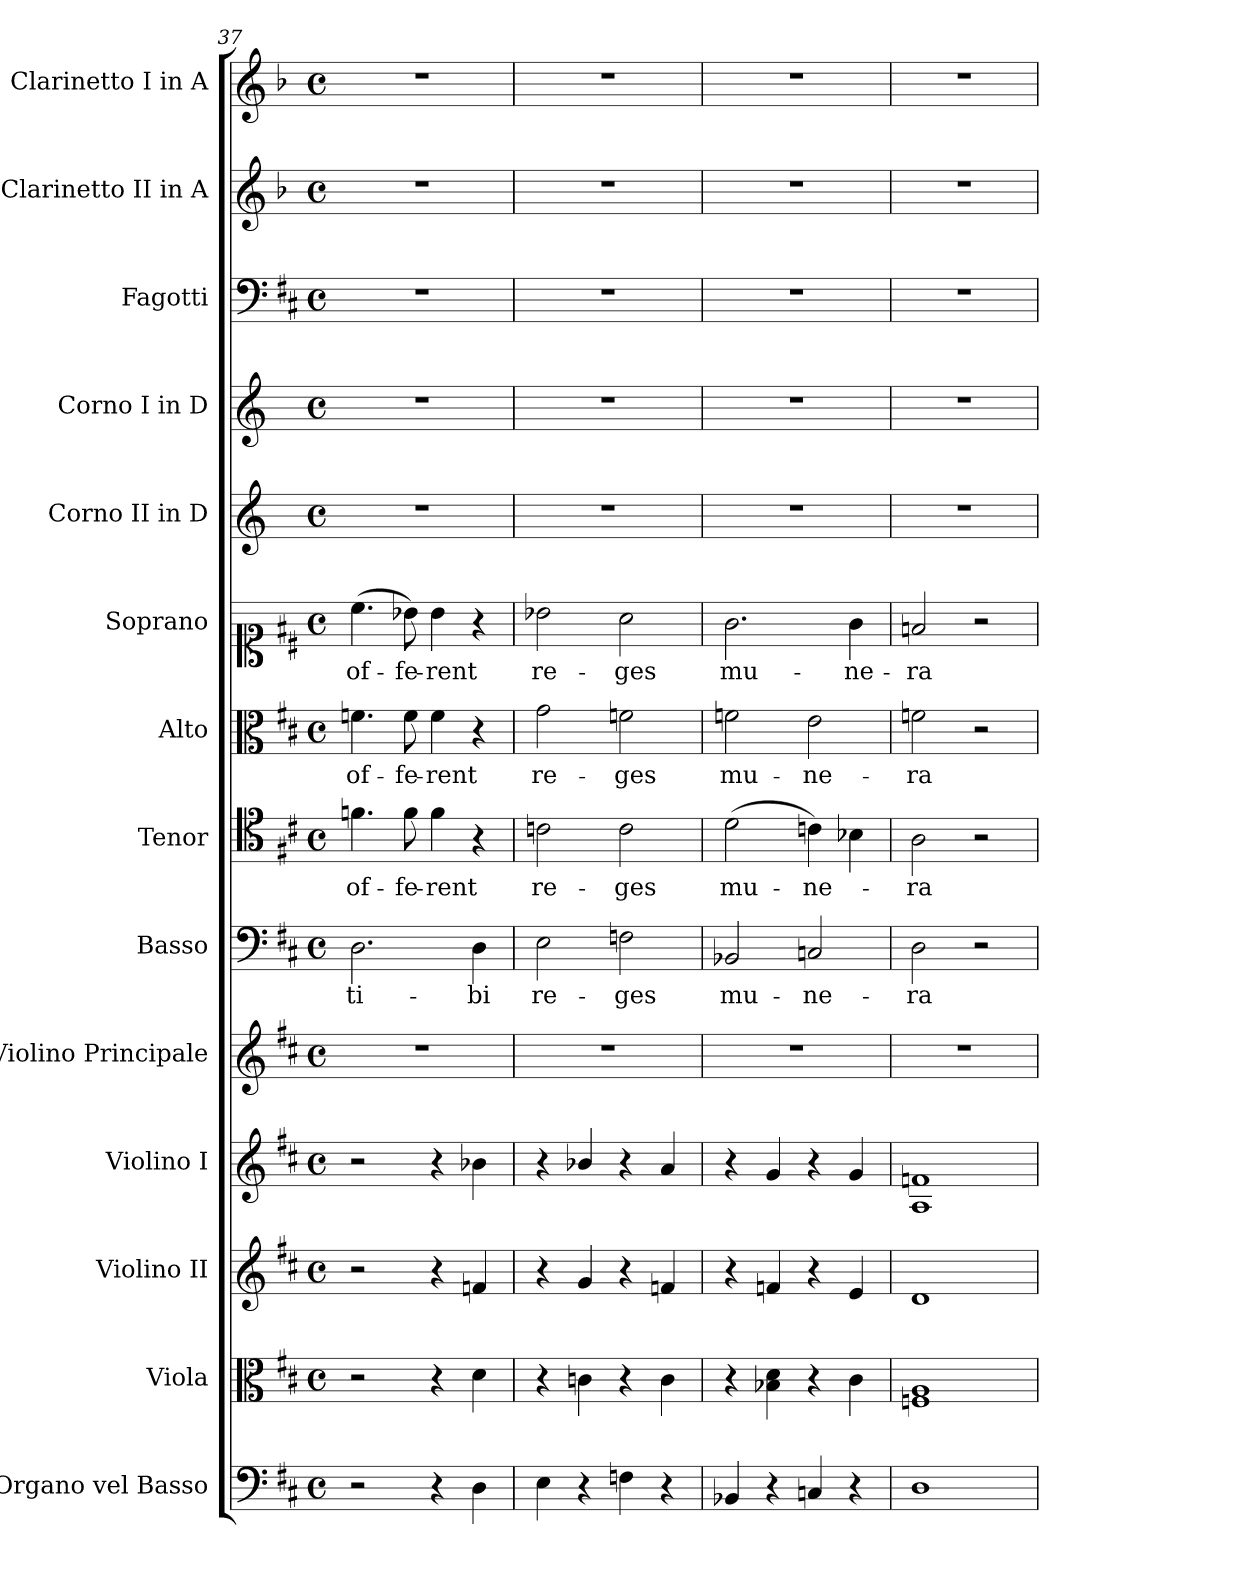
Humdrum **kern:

**kern	**kern	**kern	**kern	**kern	**kern	**text	**kern	**text	**kern	**text	**kern	**text	**kern	**kern	**kern	**kern	**kern
*part14	*part13	*part12	*part11	*part10	*part9	*part9	*part8	*part8	*part7	*part7	*part6	*part6	*part5	*part4	*part3	*part2	*part1
*staff14	*staff13	*staff12	*staff11	*staff10	*staff9	*staff9	*staff8	*staff8	*staff7	*staff7	*staff6	*staff6	*staff5	*staff4	*staff3	*staff2	*staff1
*I"Organo vel Basso	*I"Viola	*I"Violino II	*I"Violino I	*I"Violino Principale	*I"Basso	*	*I"Tenor	*	*I"Alto	*	*I"Soprano	*	*I"Corno II in D	*I"Corno I in D	*I"Fagotti	*I"Clarinetto II in A	*I"Clarinetto I in A
*I'Org	*I'Vla	*I'Vn II	*I'Vn I	*	*I'B	*	*I'T	*	*I'A	*	*I'S	*	*I'Cor II	*I'Cor I	*I'Fg	*	*I'Cl I
*clefF4	*clefC3	*clefG2	*clefG2	*clefG2	*clefF4	*	*clefC4	*	*clefC3	*	*clefC1	*	*clefG2	*clefG2	*clefF4	*clefG2	*clefG2
*	*	*	*	*	*	*	*	*	*	*	*	*	*ITrd-1c-2	*ITrd-1c-2	*	*ITrd2c3	*ITrd2c3
*k[f#c#]	*k[f#c#]	*k[f#c#]	*k[f#c#]	*k[f#c#]	*k[f#c#]	*	*k[f#c#]	*	*k[f#c#]	*	*k[f#c#]	*	*k[f#c#]	*k[f#c#]	*k[f#c#]	*k[f#c#]	*k[f#c#]
*D:	*D:	*D:	*D:	*D:	*D:	*	*D:	*	*D:	*	*D:	*	*	*	*D:	*D:	*D:
*M4/4	*M4/4	*M4/4	*M4/4	*M4/4	*M4/4	*	*M4/4	*	*M4/4	*	*M4/4	*	*M4/4	*M4/4	*M4/4	*M4/4	*M4/4
*met(c)	*met(c)	*met(c)	*met(c)	*met(c)	*met(c)	*	*met(c)	*	*met(c)	*	*met(c)	*	*met(c)	*met(c)	*met(c)	*met(c)	*met(c)
=37	=37	=37	=37	=37	=37	=37	=37	=37	=37	=37	=37	=37	=37	=37	=37	=37	=37
2r	2r	2r	2r	1r	2.D	ti-	4.fn	of-	4.fn	of-	(>4.cc#	of-	1r	1r	1r	1r	1r
.	.	.	.	.	.	.	8f	-fe-	8f	-fe-	8b-X)	-fe-	.	.	.	.	.
4r	4r	4r	4r	.	.	.	4f	-rent	4f	-rent	4b-	-rent	.	.	.	.	.
4D	4d	4fn	4b-X	.	4D	-bi	4r	.	4r	.	4r	.	.	.	.	.	.
=38	=38	=38	=38	=38	=38	=38	=38	=38	=38	=38	=38	=38	=38	=38	=38	=38	=38
4E	4r	4r	4r	1r	2E	re-	2cn	re-	2g	re-	2b-X	re-	1r	1r	1r	1r	1r
4r	4cn	4g	4b-X/	.	.	.	.	.	.	.	.	.	.	.	.	.	.
4Fn	4r	4r	4r	.	2Fn	-ges	2c	-ges	2fn	-ges	2a	-ges	.	.	.	.	.
4r	4c	4fn	4a	.	.	.	.	.	.	.	.	.	.	.	.	.	.
=39	=39	=39	=39	=39	=39	=39	=39	=39	=39	=39	=39	=39	=39	=39	=39	=39	=39
4BB-X	4r	4r	4r	1r	2BB-X	mu-	(>2d	mu-	2fn	mu-	2.g	mu-	1r	1r	1r	1r	1r
4r	4B-X 4d	4fn	4g	.	.	.	.	.	.	.	.	.	.	.	.	.	.
4Cn	4r	4r	4r	.	2Cn	-ne-	4cn)	-ne-	2e	-ne-	.	.	.	.	.	.	.
4r	4c#	4e	4g	.	.	.	4B-X	.	.	.	4g	-ne-	.	.	.	.	.
=40	=40	=40	=40	=40	=40	=40	=40	=40	=40	=40	=40	=40	=40	=40	=40	=40	=40
1D	1Fn 1A	1d	1A 1fn	1r	2D	-ra	2A	-ra	2fn	-ra	2fn	-ra	1r	1r	1r	1r	1r
.	.	.	.	.	2r	.	2r	.	2r	.	2r	.	.	.	.	.	.
=	=	=	=	=	=	=	=	=	=	=	=	=	=	=	=	=	=
*-	*-	*-	*-	*-	*-	*-	*-	*-	*-	*-	*-	*-	*-	*-	*-	*-	*-
